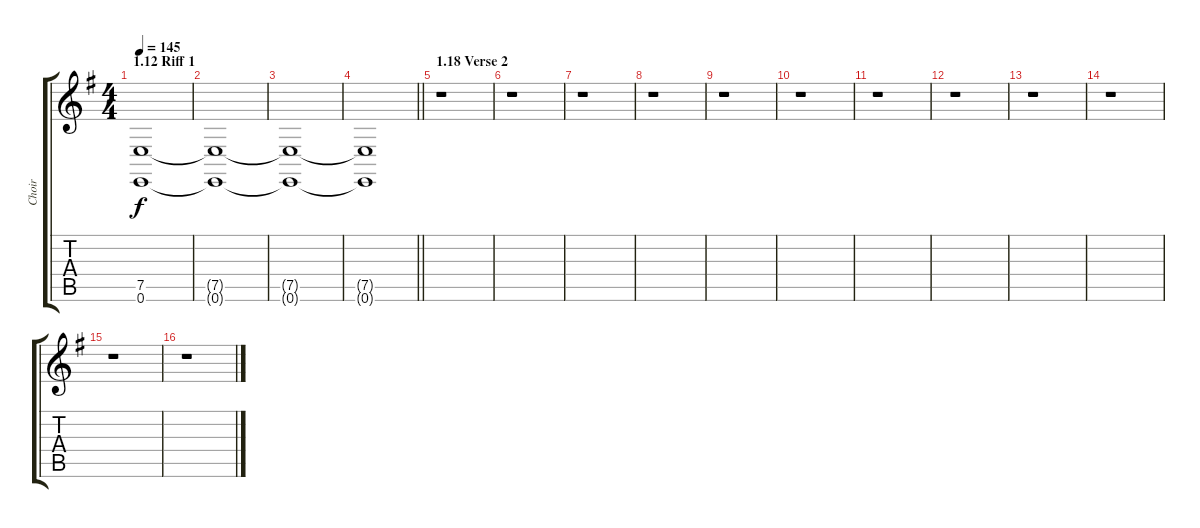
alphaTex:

\track ("Choir" "Choir") {instrument choiraahs}
\staff {score tabs}
\tuning (E4 B3 G3 D3 A2 E2) {hide}
\ts (4 4)
\section ("" "1.12 Riff 1 ")
\tempo 145
\clef g2
\ks eminor
(7.5 0.6).1{dy f} |
(7.5{t} 0.6{t}).1 |
(7.5{t} 0.6{t}).1 |
\barLineRight lightlight
(7.5{t} 0.6{t}).1 |
\section ("" "1.18 Verse 2")
r.1 |
r.1 |
r.1 |
r.1 |
r.1 |
r.1 |
r.1 |
r.1 |
r.1 |
r.1 |
r.1 |
r.1
